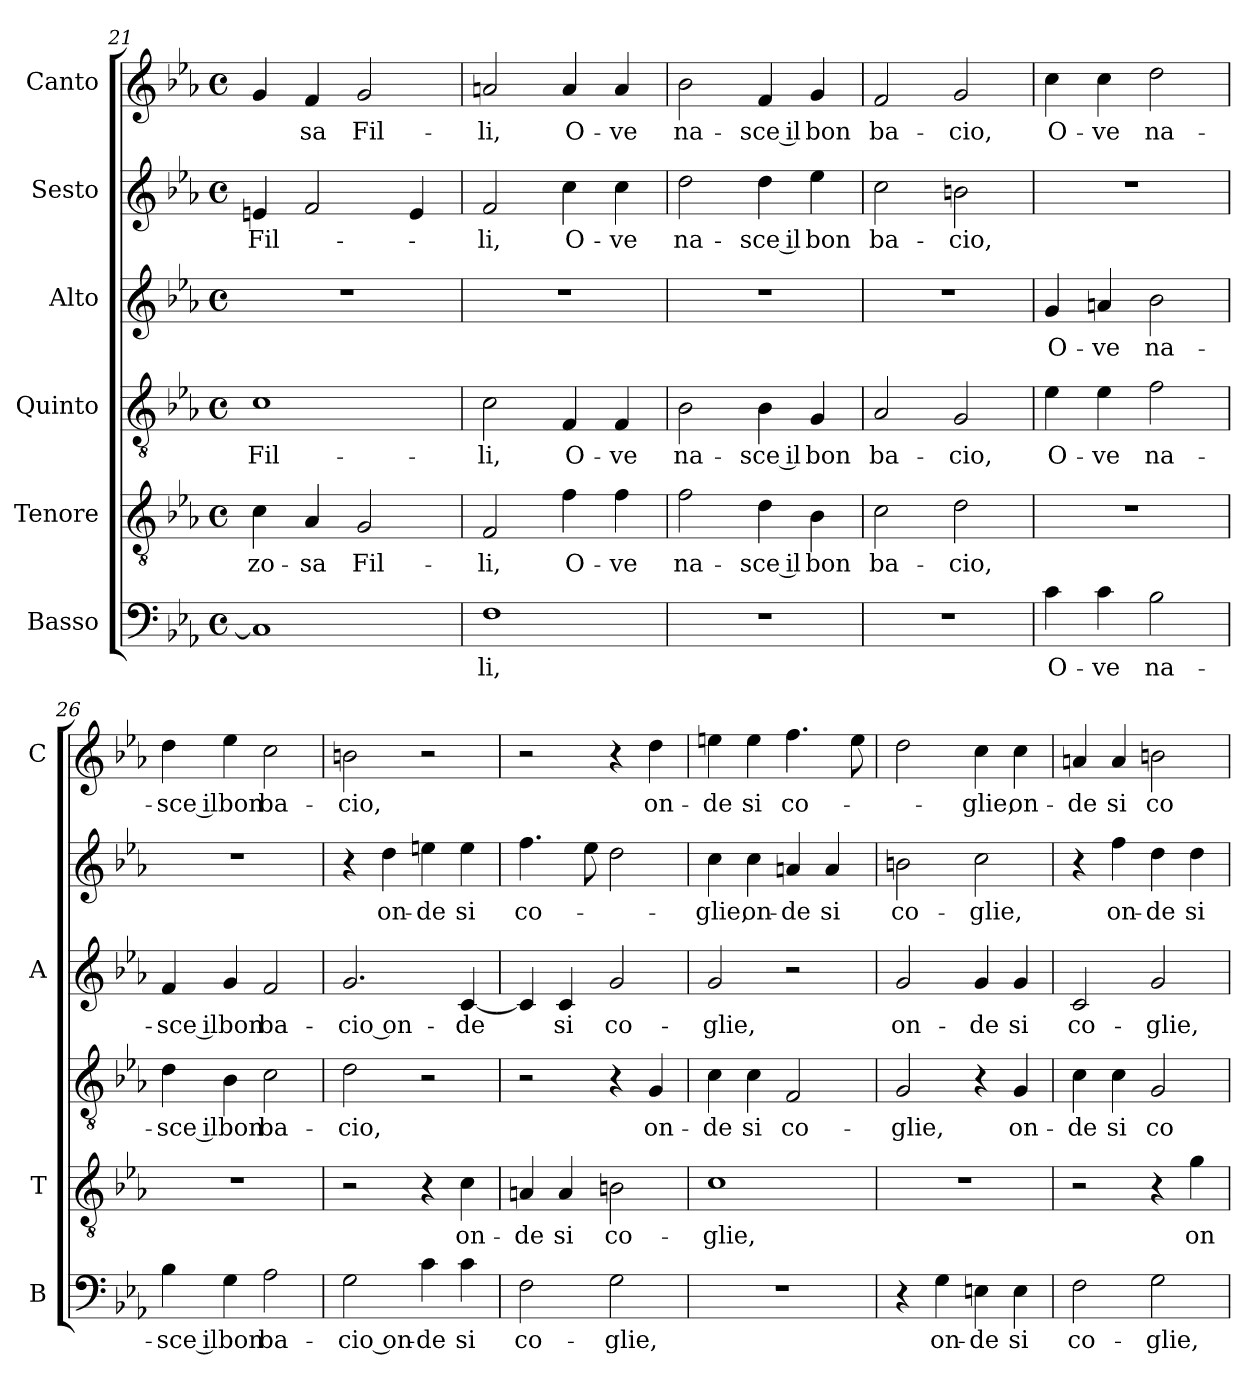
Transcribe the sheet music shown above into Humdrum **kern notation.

**kern	**text	**kern	**text	**kern	**text	**kern	**text	**kern	**text	**kern	**text
*part6	*part6	*part5	*part5	*part4	*part4	*part3	*part3	*part2	*part2	*part1	*part1
*staff6	*staff6	*staff5	*staff5	*staff4	*staff4	*staff3	*staff3	*staff2	*staff2	*staff1	*staff1
*I"Basso	*	*I"Tenore	*	*I"Quinto	*	*I"Alto	*	*I"Sesto	*	*I"Canto	*
*I'B	*	*I'T	*	*	*	*I'A	*	*	*	*I'C	*
*clefF4	*	*clefGv2	*	*clefGv2	*	*clefG2	*	*clefG2	*	*clefG2	*
*k[b-e-a-]	*	*k[b-e-a-]	*	*k[b-e-a-]	*	*k[b-e-a-]	*	*k[b-e-a-]	*	*k[b-e-a-]	*
*E-:	*	*E-:	*	*E-:	*	*E-:	*	*E-:	*	*E-:	*
*M4/4	*	*M4/4	*	*M4/4	*	*M4/4	*	*M4/4	*	*M4/4	*
*met(c)	*	*met(c)	*	*met(c)	*	*met(c)	*	*met(c)	*	*met(c)	*
=21	=21	=21	=21	=21	=21	=21	=21	=21	=21	=21	=21
!	!	!	!LO:LY:b	!	!LO:LY:b	!	!	!	!LO:LY:b	!	!
1C]	.	4c\	-zo-	1c	Fil-	1r	.	4en/	Fil-	4g/	.
!	!	!	!LO:LY:b	!	!	!	!	!	!	!	!LO:LY:b
.	.	4A-/	-sa	.	.	.	.	2f/	.	4f/	-sa
!	!	!	!LO:LY:b	!	!	!	!	!	!	!	!LO:LY:b
.	.	2G/	Fil-	.	.	.	.	.	.	2g/	Fil-
.	.	.	.	.	.	.	.	4e/	.	.	.
=22	=22	=22	=22	=22	=22	=22	=22	=22	=22	=22	=22
!	!LO:LY:b	!	!LO:LY:b	!	!LO:LY:b	!	!	!	!LO:LY:b	!	!LO:LY:b
1F	-li,	2F/	-li,	2c\	-li,	1r	.	2f/	-li,	2an/	-li,
!	!	!	!LO:LY:b	!	!LO:LY:b	!	!	!	!LO:LY:b	!	!LO:LY:b
.	.	4f\	O-	4F/	O-	.	.	4cc\	O-	4a/	O-
!	!	!	!LO:LY:b	!	!LO:LY:b	!	!	!	!LO:LY:b	!	!LO:LY:b
.	.	4f\	-ve	4F/	-ve	.	.	4cc\	-ve	4a/	-ve
=23	=23	=23	=23	=23	=23	=23	=23	=23	=23	=23	=23
!	!	!	!LO:LY:b	!	!LO:LY:b	!	!	!	!LO:LY:b	!	!LO:LY:b
1r	.	2f\	na-	2B-\	na-	1r	.	2dd\	na-	2b-\	na-
!	!	!	!LO:LY:b	!	!LO:LY:b	!	!	!	!LO:LY:b	!	!LO:LY:b
.	.	4d\	-sce il	4B-\	-sce il	.	.	4dd\	-sce il	4f/	-sce il
!	!	!	!LO:LY:b	!	!LO:LY:b	!	!	!	!LO:LY:b	!	!LO:LY:b
.	.	4B-\	bon	4G/	bon	.	.	4ee-\	bon	4g/	bon
=24	=24	=24	=24	=24	=24	=24	=24	=24	=24	=24	=24
!	!	!	!LO:LY:b	!	!LO:LY:b	!	!	!	!LO:LY:b	!	!LO:LY:b
1r	.	2c\	ba-	2A-/	ba-	1r	.	2cc\	ba-	2f/	ba-
!	!	!	!LO:LY:b	!	!LO:LY:b	!	!	!	!LO:LY:b	!	!LO:LY:b
.	.	2d\	-cio,	2G/	-cio,	.	.	2bn\	-cio,	2g/	-cio,
=25	=25	=25	=25	=25	=25	=25	=25	=25	=25	=25	=25
!	!LO:LY:b	!	!	!	!LO:LY:b	!	!LO:LY:b	!	!	!	!LO:LY:b
4c\	O-	1r	.	4e-\	O-	4g/	O-	1r	.	4cc\	O-
!	!LO:LY:b	!	!	!	!LO:LY:b	!	!LO:LY:b	!	!	!	!LO:LY:b
4c\	-ve	.	.	4e-\	-ve	4an/	-ve	.	.	4cc\	-ve
!	!LO:LY:b	!	!	!	!LO:LY:b	!	!LO:LY:b	!	!	!	!LO:LY:b
2B-\	na-	.	.	2f\	na-	2b-\	na-	.	.	2dd\	na-
=26	=26	=26	=26	=26	=26	=26	=26	=26	=26	=26	=26
!	!LO:LY:b	!	!	!	!LO:LY:b	!	!LO:LY:b	!	!	!	!LO:LY:b
4B-\	-sce il	1r	.	4d\	-sce il	4f/	-sce il	1r	.	4dd\	-sce il
!	!LO:LY:b	!	!	!	!LO:LY:b	!	!LO:LY:b	!	!	!	!LO:LY:b
4G\	bon	.	.	4B-\	bon	4g/	bon	.	.	4ee-\	bon
!	!LO:LY:b	!	!	!	!LO:LY:b	!	!LO:LY:b	!	!	!	!LO:LY:b
2A-\	ba-	.	.	2c\	ba-	2f/	ba-	.	.	2cc\	ba-
=27	=27	=27	=27	=27	=27	=27	=27	=27	=27	=27	=27
!	!LO:LY:b	!	!	!	!LO:LY:b	!	!LO:LY:b	!	!	!	!LO:LY:b
2G\	-cio on-	2r	.	2d\	-cio,	2.g/	-cio on-	4r	.	2bn\	-cio,
!	!	!	!	!	!	!	!	!	!LO:LY:b	!	!
.	.	.	.	.	.	.	.	4dd\	on-	.	.
!	!LO:LY:b	!	!	!	!	!	!	!	!LO:LY:b	!	!
4c\	-de	4r	.	2r	.	.	.	4een\	-de	2r	.
!	!LO:LY:b	!	!LO:LY:b	!	!	!	!LO:LY:b	!	!LO:LY:b	!	!
4c\	si	4c\	on-	.	.	[4c/	-de	4ee\	si	.	.
!!LO:LB:g=z
=28	=28	=28	=28	=28	=28	=28	=28	=28	=28	=28	=28
!	!LO:LY:b	!	!LO:LY:b	!	!	!	!	!	!LO:LY:b	!	!
2F\	co-	4An/	-de	2r	.	4c/]	.	4.ff\	co-	2r	.
!	!	!	!LO:LY:b	!	!	!	!LO:LY:b	!	!	!	!
.	.	4A/	si	.	.	4c/	si	.	.	.	.
.	.	.	.	.	.	.	.	8ee-\	.	.	.
!	!LO:LY:b	!	!LO:LY:b	!	!	!	!LO:LY:b	!	!	!	!
2G\	-glie,	2Bn\	co-	4r	.	2g/	co-	2dd\	.	4r	.
!	!	!	!	!	!LO:LY:b	!	!	!	!	!	!LO:LY:b
.	.	.	.	4G/	on-	.	.	.	.	4dd\	on-
=29	=29	=29	=29	=29	=29	=29	=29	=29	=29	=29	=29
!	!	!	!LO:LY:b	!	!LO:LY:b	!	!LO:LY:b	!	!LO:LY:b	!	!LO:LY:b
1r	.	1c	-glie,	4c\	-de	2g/	-glie,	4cc\	-glie,	4een\	-de
!	!	!	!	!	!LO:LY:b	!	!	!	!LO:LY:b	!	!LO:LY:b
.	.	.	.	4c\	si	.	.	4cc\	on-	4ee\	si
!	!	!	!	!	!LO:LY:b	!	!	!	!LO:LY:b	!	!LO:LY:b
.	.	.	.	2F/	co-	2r	.	4an/	-de	4.ff\	co-
!	!	!	!	!	!	!	!	!	!LO:LY:b	!	!
.	.	.	.	.	.	.	.	4a/	si	.	.
.	.	.	.	.	.	.	.	.	.	8ee\	.
=30	=30	=30	=30	=30	=30	=30	=30	=30	=30	=30	=30
!	!	!	!	!	!LO:LY:b	!	!LO:LY:b	!	!LO:LY:b	!	!
4r	.	1r	.	2G/	-glie,	2g/	on-	2bn\	co-	2dd\	.
!	!LO:LY:b	!	!	!	!	!	!	!	!	!	!
4G\	on-	.	.	.	.	.	.	.	.	.	.
!	!LO:LY:b	!	!	!	!	!	!LO:LY:b	!	!LO:LY:b	!	!LO:LY:b
4En\	-de	.	.	4r	.	4g/	-de	2cc\	-glie,	4cc\	-glie,
!	!LO:LY:b	!	!	!	!LO:LY:b	!	!LO:LY:b	!	!	!	!LO:LY:b
4E\	si	.	.	4G/	on-	4g/	si	.	.	4cc\	on-
=31	=31	=31	=31	=31	=31	=31	=31	=31	=31	=31	=31
!	!LO:LY:b	!	!	!	!LO:LY:b	!	!LO:LY:b	!	!	!	!LO:LY:b
2F\	co-	2r	.	4c\	-de	2c/	co-	4r	.	4an/	-de
!	!	!	!	!	!LO:LY:b	!	!	!	!LO:LY:b	!	!LO:LY:b
.	.	.	.	4c\	si	.	.	4ff\	on-	4a/	si
!	!LO:LY:b	!	!	!	!LO:LY:b	!	!LO:LY:b	!	!LO:LY:b	!	!LO:LY:b
2G\	-glie,	4r	.	2G/	co-	2g/	-glie,	4dd\	-de	2bn\	co-
!	!	!	!LO:LY:b	!	!	!	!	!	!LO:LY:b	!	!
.	.	4g\	on-	.	.	.	.	4dd\	si	.	.
=	=	=	=	=	=	=	=	=	=	=	=
*-	*-	*-	*-	*-	*-	*-	*-	*-	*-	*-	*-
